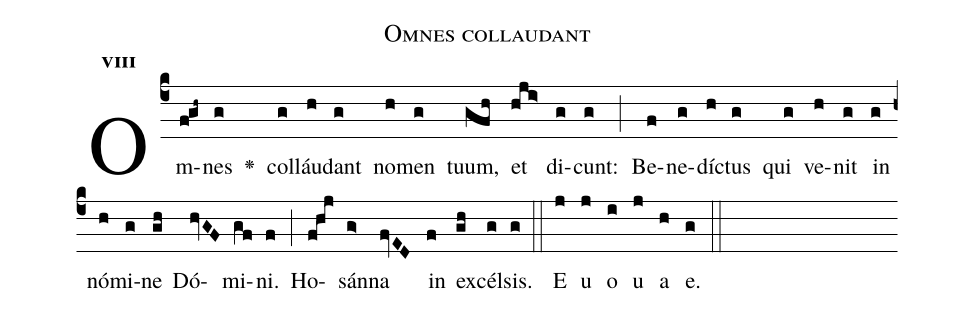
name:Omnes collaudant;
office-part:Antiphona;
mode:8;
%%
initial-style: 1;
name: Omnes collaudant
book: Antiphonae & Responsoria/Tomus II, p. 108;
occasion: Hebdomada Sancta Dominica in Palmis;
office-part: Laudes Ant 3;
user-notes: ;
commentary: ;
annotation: 8g;
centering-scheme: english;
fontsize: 12;
font: OFLSortsMillGoudy;
height: 11;
width: 4.5;
%%
(c4)Om(fgh~)nes(g) <v>\greheightstar</v>() col(g)láu(h)dant(g) no(h)men(g) tuum,(gfh) et(hji>) di(g)cunt:(g) (;) Be(f)ne(g)dí(h)ctus(g) qui(g) ve(h)nit(g) in(g) nó(h)mi(g)ne(gh) Dó(hvGF)mi(gf)ni.(f) (;) Ho(f@h@j)sán(g>)na(fvED) in(f) ex(gh)cél(g)sis.(g) (::)
E(j) u(j) o(i) u(j) a(h) e.(g) (::)
